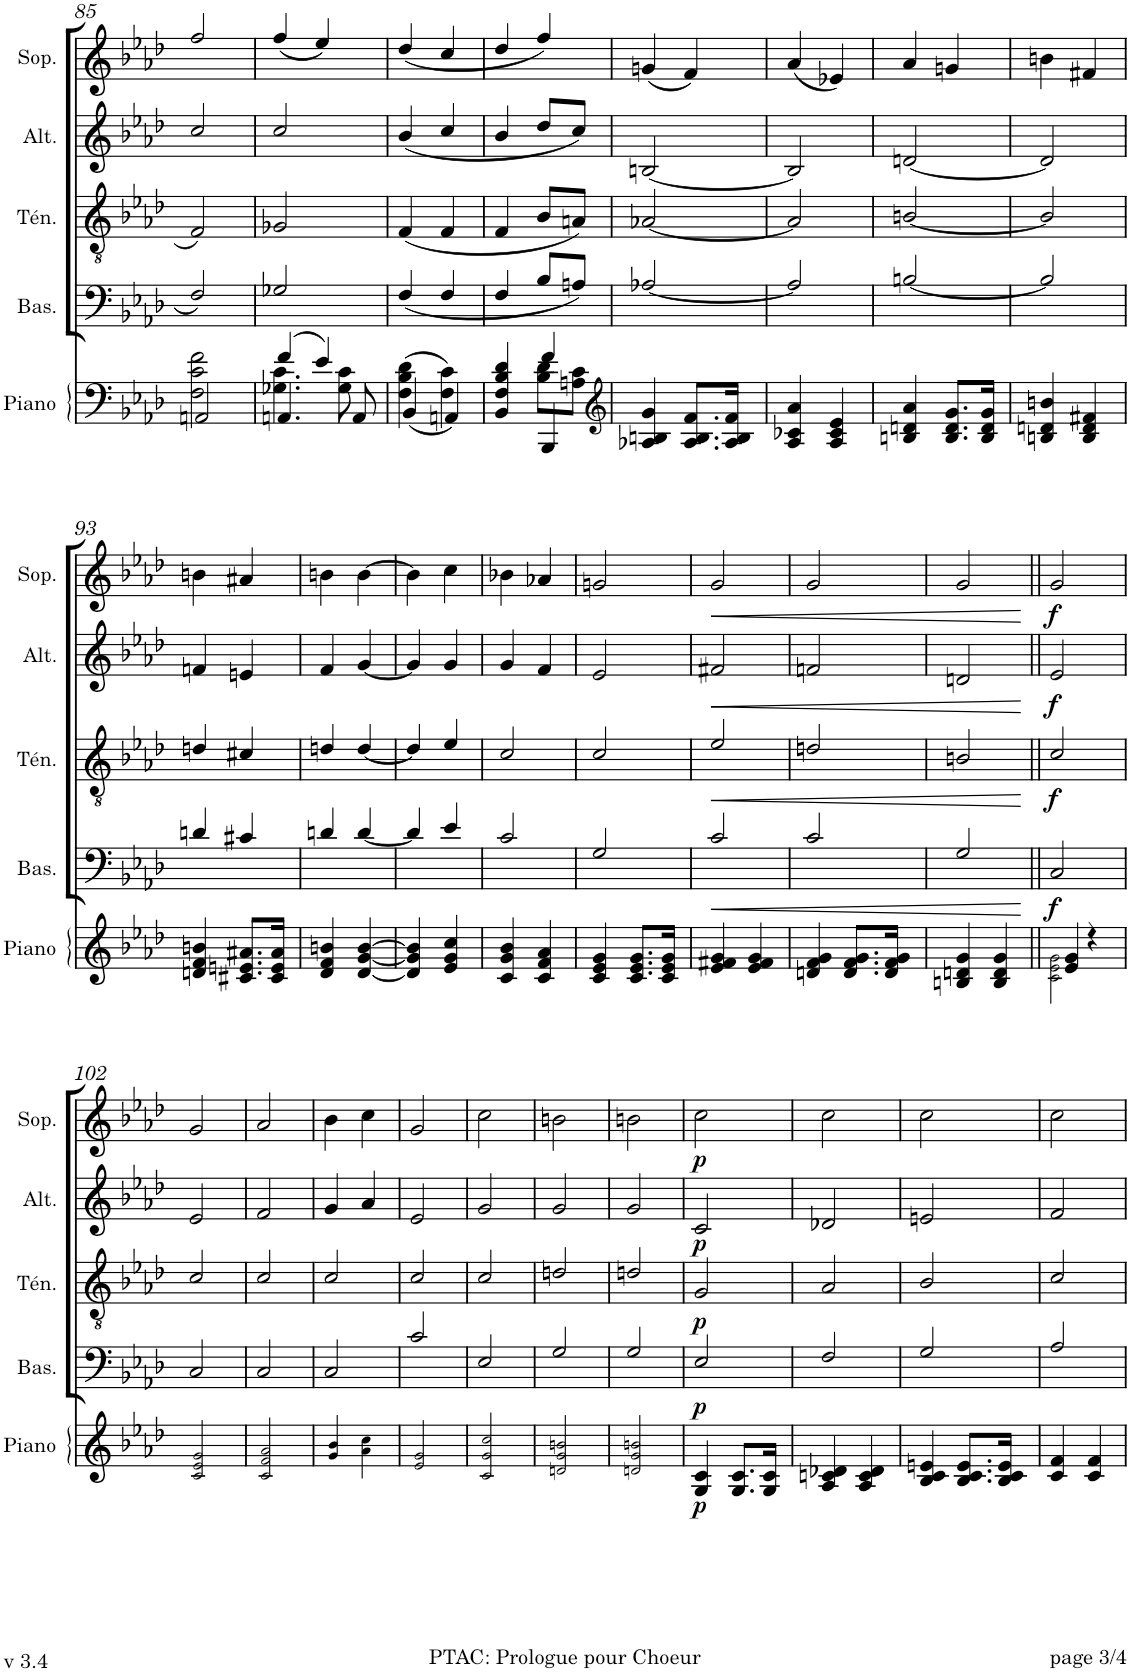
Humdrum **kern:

**kern	**kern	**dynam	**kern	**dynam	**kern	**dynam	**kern	**dynam	**kern	**dynam
*part6	*part5	*part5	*part4	*part4	*part3	*part3	*part2	*part2	*part1	*part1
*staff6	*staff5	*staff5	*staff4	*staff4	*staff3	*staff3	*staff2	*staff2	*staff1	*staff1
*I"Piano	*I"Piano	*	*I"Bas.	*	*I"Tén.	*	*I"Alt.	*	*I"Sop.	*
*I'Pia.	*I'Piano	*	*I'Bas.	*	*I'Tén.	*	*I'Alt.	*	*I'Sop.	*
!!LO:PB:g=z
*clefF4	*clefF4	*	*clefF4	*	*clefGv2	*	*clefG2	*	*clefG2	*
*k[b-e-a-d-]	*k[b-e-a-d-]	*	*k[b-e-a-d-]	*	*k[b-e-a-d-]	*	*k[b-e-a-d-]	*	*k[b-e-a-d-]	*
*A-:	*A-:	*	*A-:	*	*A-:	*	*A-:	*	*A-:	*
*M2/4	*M2/4	*	*M2/4	*	*M2/4	*	*M2/4	*	*M2/4	*
=85	=85	=85	=85	=85	=85	=85	=85	=85	=85	=85
*	*^	*	*	*	*	*	*	*	*	*
2r	2F\ 2c\ 2f\	2AAn/	.	2F/	.	2F/	.	2cc/	.	2ff/	.
=86	=86	=86	=86	=86	=86	=86	=86	=86	=86	=86	=86
*	*	*^	*	*	*	*	*	*	*	*	*
2r	(4f/	4.G-X\ 4.c\	4.AAn/	.	2G-X/	.	2G-X/	.	2cc/	.	(<4ff/	.
.	4e-/)	.	.	.	.	.	.	.	.	.	4ee-/)	.
.	.	8G-\ 8c\	8AA/	.	.	.	.	.	.	.	.	.
*	*	*v	*v	*	*	*	*	*	*	*	*	*
=87	=87	=87	=87	=87	=87	=87	=87	=87	=87	=87	=87
2r	(>4F\ 4B-\ 4d-\	(<4BB-/	.	(<4F/	.	(<4F/	.	(<4b-/	.	(<4dd-/	.
.	4F\ 4c\)	4AAn/)	.	4F/	.	4F/	.	4cc/	.	4cc/	.
=88	=88	=88	=88	=88	=88	=88	=88	=88	=88	=88	=88
*	*	*^	*	*	*	*	*	*	*	*	*
2r	4F/ 4B-/ 4d-/	4ryy	4BB-/	.	4F/	.	4F/	.	4b-/	.	4dd-/	.
.	4f/	8B-\ 8d-\L	4BBB-/	.	8B-/L	.	8B-/L	.	8dd-/L	.	4ff/)	.
.	.	8An\ 8c\J	.	.	8An/J)	.	8An/J)	.	8cc/J)	.	.	.
*	*v	*v	*v	*	*	*	*	*	*	*	*	*
=89	=89	=89	=89	=89	=89	=89	=89	=89	=89	=89
*	*clefG2	*	*	*	*	*	*	*	*	*
4DDn	4A-X/ 4Bn/ 4g/	.	[2A-X/	.	[2A-X/	.	[2Bn/	.	(<4gn/	.
8.DD/L	8.A-/ 8.B/ 8.f/L	.	.	.	.	.	.	.	4f/)	.
16DD/Jk	16A-/ 16B/ 16f/Jk	.	.	.	.	.	.	.	.	.
=90	=90	=90	=90	=90	=90	=90	=90	=90	=90	=90
4EE-	4A-/ 4c-X/ 4a-/	.	2A-/]	.	2A-/]	.	2B/]	.	(<4a-/	.
4EE-	4A-/ 4c-/ 4e-/	.	.	.	.	.	.	.	4e-X/)	.
=91	=91	=91	=91	=91	=91	=91	=91	=91	=91	=91
4EEn	4Bn/ 4dn/ 4a-/	.	[2Bn/	.	[2Bn/	.	[2dn/	.	4a-/	.
8.EE#X/L	8.B/ 8.d/ 8.g/L	.	.	.	.	.	.	.	4gn/	.
16EE#/Jk	16B/ 16d/ 16g/Jk	.	.	.	.	.	.	.	.	.
=92	=92	=92	=92	=92	=92	=92	=92	=92	=92	=92
4FF#X	4Bn/ 4dn/ 4bn/	.	2B/]	.	2B/]	.	2d/]	.	4bn\	.
4FF#	4B/ 4d/ 4f#X/	.	.	.	.	.	.	.	4f#X/	.
!!LO:LB:g=z
=93	=93	=93	=93	=93	=93	=93	=93	=93	=93	=93
4GG	4dn/ 4f/ 4bn/	.	4dn/	.	4dn/	.	4fn/	.	4bn\	.
8.GG/L	8.c#X/ 8.en/ 8.a#X/L	.	4c#X/	.	4c#X/	.	4en/	.	4a#X/	.
16GG/Jk	16c#/ 16e/ 16a#/Jk	.	.	.	.	.	.	.	.	.
=94	=94	=94	=94	=94	=94	=94	=94	=94	=94	=94
4AA-	4d-/ 4f/ 4bn/	.	4dn/	.	4dn/	.	4f/	.	4bn\	.
8GG/L	[4d-/ [4g/ [4b/	.	[4d/	.	[4d/	.	[4g/	.	[4b\	.
8FF/J	.	.	.	.	.	.	.	.	.	.
=95	=95	=95	=95	=95	=95	=95	=95	=95	=95	=95
4EE-	4d-/] 4g/] 4b/]	.	4d/]	.	4d/]	.	4g/]	.	4b\]	.
4EE-	4e-/ 4g/ 4cc/	.	4e-/	.	4e-/	.	4g/	.	4cc\	.
=96	=96	=96	=96	=96	=96	=96	=96	=96	=96	=96
4FF	4c/ 4g/ 4b-/	.	2c/	.	2c/	.	4g/	.	4b-X\	.
4FF	4c/ 4f/ 4a-/	.	.	.	.	.	4f/	.	4a-X/	.
=97	=97	=97	=97	=97	=97	=97	=97	=97	=97	=97
4GG	4c/ 4e-/ 4g/	.	2G/	.	2c/	.	2e-/	.	2gn/	.
8.GG/L	8.c/ 8.e-/ 8.g/L	.	.	.	.	.	.	.	.	.
16GG/Jk	16c/ 16e-/ 16g/Jk	.	.	.	.	.	.	.	.	.
=98	=98	=98	=98	=98	=98	=98	=98	=98	=98	=98
!	!	!	!	!	!	!	!	!	!	!LO:HP:b
4GG	4e-/ 4f#X/ 4g/	.	2c/	.	2e-/	.	2f#X/	.	2g/	<
4GG	4e-/ 4f#/ 4g/	.	.	.	.	.	.	.	.	.
=99	=99	=99	=99	=99	=99	=99	=99	=99	=99	=99
4GG	4dn/ 4f/ 4g/	.	2c/	.	2dn/	.	2fn/	.	2g/	.
8.GG/L	8.d/ 8.f/ 8.g/L	.	.	.	.	.	.	.	.	.
16GG/Jk	16d/ 16f/ 16g/Jk	.	.	.	.	.	.	.	.	.
=100	=100	=100	=100	=100	=100	=100	=100	=100	=100	=100
4GG	4Bn/ 4dn/ 4g/	.	2G/	.	2Bn/	.	2dn/	.	2g/	.
4GG	4B/ 4d/ 4g/	.	.	.	.	.	.	.	.	.
.	.	.	.	.	.	.	.	.	.	[
=101||	=101||	=101||	=101||	=101||	=101||	=101||	=101||	=101||	=101||	=101||
*^	*^	*	*	*	*	*	*	*	*	*
!	!	!	!	!	!	!LO:DY:b	!	!LO:DY:b	!	!LO:DY:b	!	!LO:DY:b
4CC	2CC! 2C!	4e-/ 4g/	2c!\ 2e-!\ 2g!\	.	2C/	f	2c/	f	2e-/	f	2g/	f
4r	.	4r	.	.	.	.	.	.	.	.	.	.
!!LO:LB:g=z
=102	=102	=102	=102	=102	=102	=102	=102	=102	=102	=102	=102	=102
2ryy	2CC! 2C!	2ryy	2c!/ 2e-!/ 2g!/	.	2C/	.	2c/	.	2e-/	.	2g/	.
=103	=103	=103	=103	=103	=103	=103	=103	=103	=103	=103	=103	=103
2ryy	2CC! 2C!	2ryy	2c!/ 2f!/ 2a-!/	.	2C/	.	2c/	.	2f/	.	2a-/	.
=104	=104	=104	=104	=104	=104	=104	=104	=104	=104	=104	=104	=104
2ryy	2CC! 2C!	2ryy	4g!/ 4b-!/	.	2C/	.	2c/	.	4g/	.	4b-\	.
.	.	.	4a-!\ 4cc!\	.	.	.	.	.	4a-/	.	4cc\	.
=105	=105	=105	=105	=105	=105	=105	=105	=105	=105	=105	=105	=105
2ryy	2C! 2c!	2ryy	2e-!/ 2g!/	.	2c/	.	2c/	.	2e-/	.	2g/	.
=106	=106	=106	=106	=106	=106	=106	=106	=106	=106	=106	=106	=106
2ryy	2EE-! 2E-!	2ryy	2c!/ 2g!/ 2cc!/	.	2E-/	.	2c/	.	2g/	.	2cc\	.
=107	=107	=107	=107	=107	=107	=107	=107	=107	=107	=107	=107	=107
2ryy	2GG! 2G!	2ryy	2dn!/ 2g!/ 2bn!/	.	2G/	.	2dn/	.	2g/	.	2bn\	.
=108	=108	=108	=108	=108	=108	=108	=108	=108	=108	=108	=108	=108
2ryy	2GG! 2G!	2ryy	2dn!/ 2g!/ 2bn!/	.	2G/	.	2dn/	.	2g/	.	2bn\	.
=109	=109	=109	=109	=109	=109	=109	=109	=109	=109	=109	=109	=109
!	!	!	!	!LO:DY:b	!	!LO:DY:b	!	!LO:DY:b	!	!LO:DY:b	!	!LO:DY:b
*v	*v	*	*	*	*	*	*	*	*	*	*	*
*	*v	*v	*	*	*	*	*	*	*	*	*
4EE-	4G/ 4c/	p	2E-/	p	2G/	p	2c/	p	2cc\	p
8.EE-/L	8.G/ 8.c/L	.	.	.	.	.	.	.	.	.
16EE-/Jk	16G/ 16c/Jk	.	.	.	.	.	.	.	.	.
=110	=110	=110	=110	=110	=110	=110	=110	=110	=110	=110
4FF	4A-/ 4cn/ 4d-X/	.	2F/	.	2A-/	.	2d-X/	.	2cc\	.
4FF	4A-/ 4c/ 4d-/	.	.	.	.	.	.	.	.	.
=111	=111	=111	=111	=111	=111	=111	=111	=111	=111	=111
4GG	4B-/ 4c/ 4en/	.	2G/	.	2B-/	.	2en/	.	2cc\	.
8.GG/L	8.B-/ 8.c/ 8.e/L	.	.	.	.	.	.	.	.	.
16GG/Jk	16B-/ 16c/ 16e/Jk	.	.	.	.	.	.	.	.	.
=112	=112	=112	=112	=112	=112	=112	=112	=112	=112	=112
4AA-	4c/ 4f/	.	2A-/	.	2c/	.	2f/	.	2cc\	.
4AA-	4c/ 4f/	.	.	.	.	.	.	.	.	.
=	=	=	=	=	=	=	=	=	=	=
*-	*-	*-	*-	*-	*-	*-	*-	*-	*-	*-
